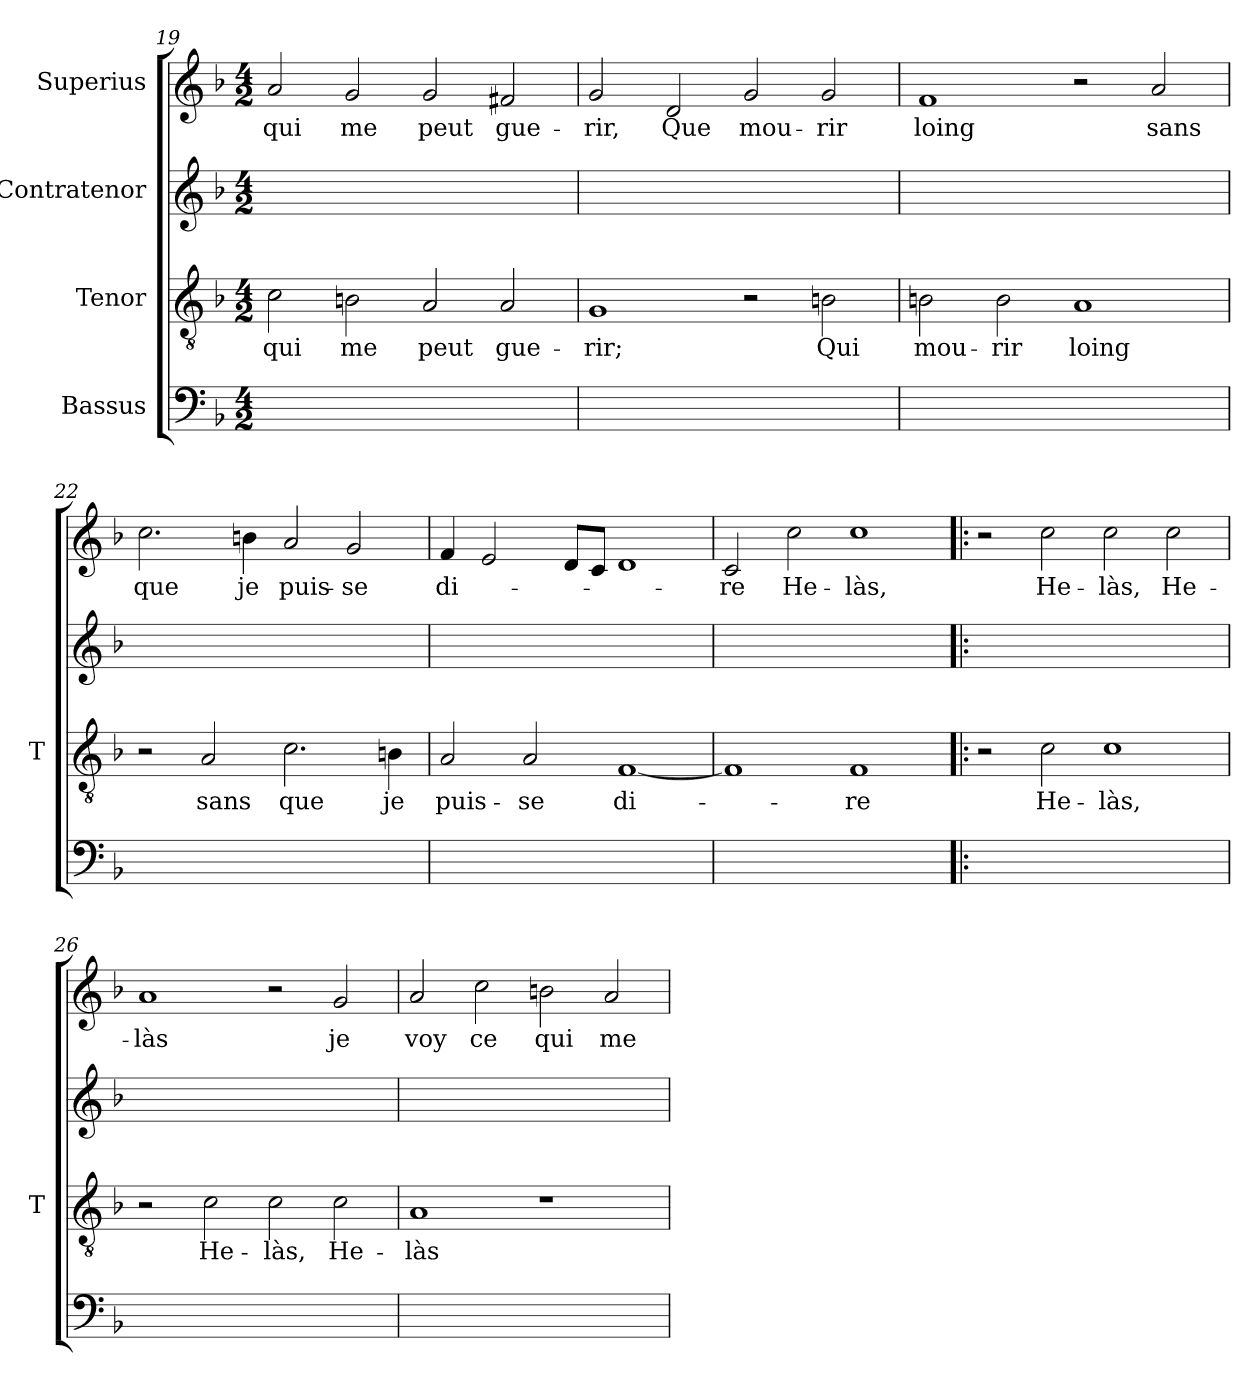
**kern	**kern	**text	**kern	**kern	**text
*part4	*part3	*part3	*part2	*part1	*part1
*staff4	*staff3	*staff3	*staff2	*staff1	*staff1
*I"Bassus	*I"Tenor	*	*I"Contratenor	*I"Superius	*
*	*I'T	*	*	*	*
*clefF4	*clefGv2	*	*clefG2	*clefG2	*
*k[b-]	*k[b-]	*	*k[b-]	*k[b-]	*
*M4/2	*M4/2	*	*M4/2	*M4/2	*
=19	=19	=19	=19	=19	=19
0ryy	2c	-qui	0ryy	2a	-qui
.	2Bn	-me	.	2g	-me
.	2A	-peut	.	2g	-peut
.	2A	gue-	.	2f#X	gue-
=20	=20	=20	=20	=20	=20
0ryy	1G	-rir;	0ryy	2g	-rir,
.	.	.	.	2d	-Que
.	2r	.	.	2g	mou-
.	2Bn	-Qui	.	2g	-rir
=21	=21	=21	=21	=21	=21
0ryy	2Bn	mou-	0ryy	1f	-loing
.	2B	-rir	.	.	.
.	1A	-loing	.	2r	.
.	.	.	.	2a	-sans
=22	=22	=22	=22	=22	=22
0ryy	2r	.	0ryy	2.cc	-que
.	2A	-sans	.	.	.
.	.	.	.	4b	-je
.	2.c	-que	.	2a	puis-
.	.	.	.	2g	-se
.	4Bn	-je	.	.	.
=23	=23	=23	=23	=23	=23
0ryy	2A	puis-	0ryy	4f	di-
.	.	.	.	2e	.
.	2A	-se	.	.	.
.	.	.	.	8dL	.
.	.	.	.	8cJ	.
.	[1F	di-	.	1d	.
=24	=24	=24	=24	=24	=24
0ryy	1F]	.	0ryy	2c	-re
.	.	.	.	2cc	He-
.	1F	-re	.	1cc	-làs,
=25!|:	=25!|:	=25!|:	=25!|:	=25!|:	=25!|:
0ryy	2r	.	0ryy	2r	.
.	2c	He-	.	2cc	He-
.	1c	-làs,	.	2cc	-làs,
.	.	.	.	2cc	He-
=26	=26	=26	=26	=26	=26
0ryy	2r	.	0ryy	1a	-làs
.	2c	He-	.	.	.
.	2c	-làs,	.	2r	.
.	2c	He-	.	2g	-je
=27	=27	=27	=27	=27	=27
0ryy	1A	-làs	0ryy	2a	-voy
.	.	.	.	2cc	-ce
.	1r	.	.	2b	-qui
.	.	.	.	2a	-me
=	=	=	=	=	=
*-	*-	*-	*-	*-	*-
